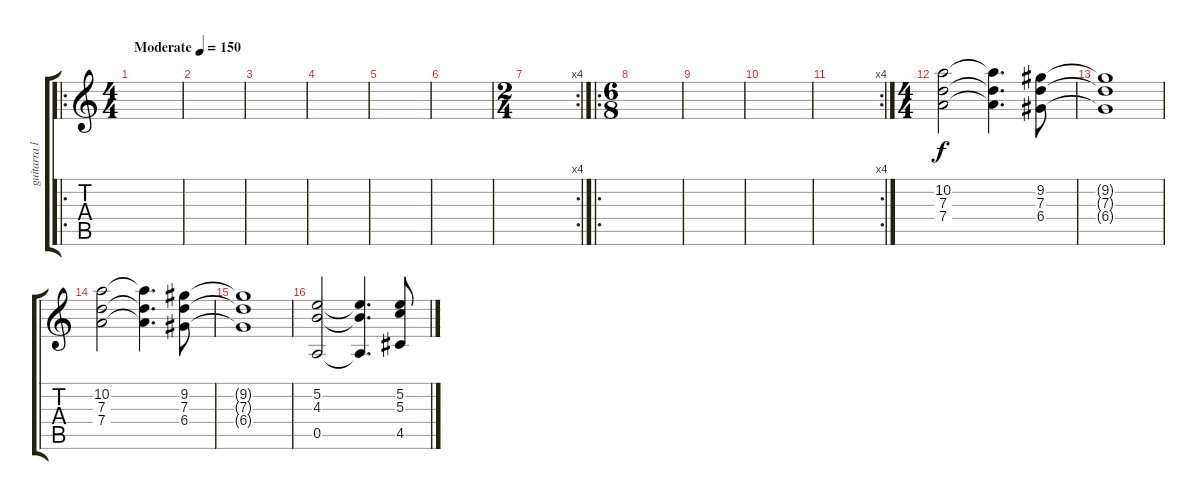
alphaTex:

\track ("guitarra limpia" "guitarra l") {instrument electricguitarjazz}
\staff {score tabs}
\tuning (E4 B3 G3 D3 A2 E2) {hide}
\ro
\ts (4 4)
\tempo (150 "Moderate")
\clef g2
\ks c
|
|
|
|
|
|
\rc 4
\ts (2 4)
|
\ro
\ts (6 8)
|
|
|
\rc 4
|
\ts (4 4)
(10.2 7.3 7.4).2 (10.2{t} 7.3{t} 7.4{t}).4{d} (9.2 7.3 6.4).8 |
(9.2{t} 7.3{t} 6.4{t}).1 |
(10.2 7.3 7.4).2 (10.2{t} 7.3{t} 7.4{t}).4{d} (9.2 7.3 6.4).8 |
(9.2{t} 7.3{t} 6.4{t}).1 |
(5.2 4.3 0.5).2 (5.2{t} 4.3{t} 0.5{t}).4{d} (5.2 5.3 4.5).8
